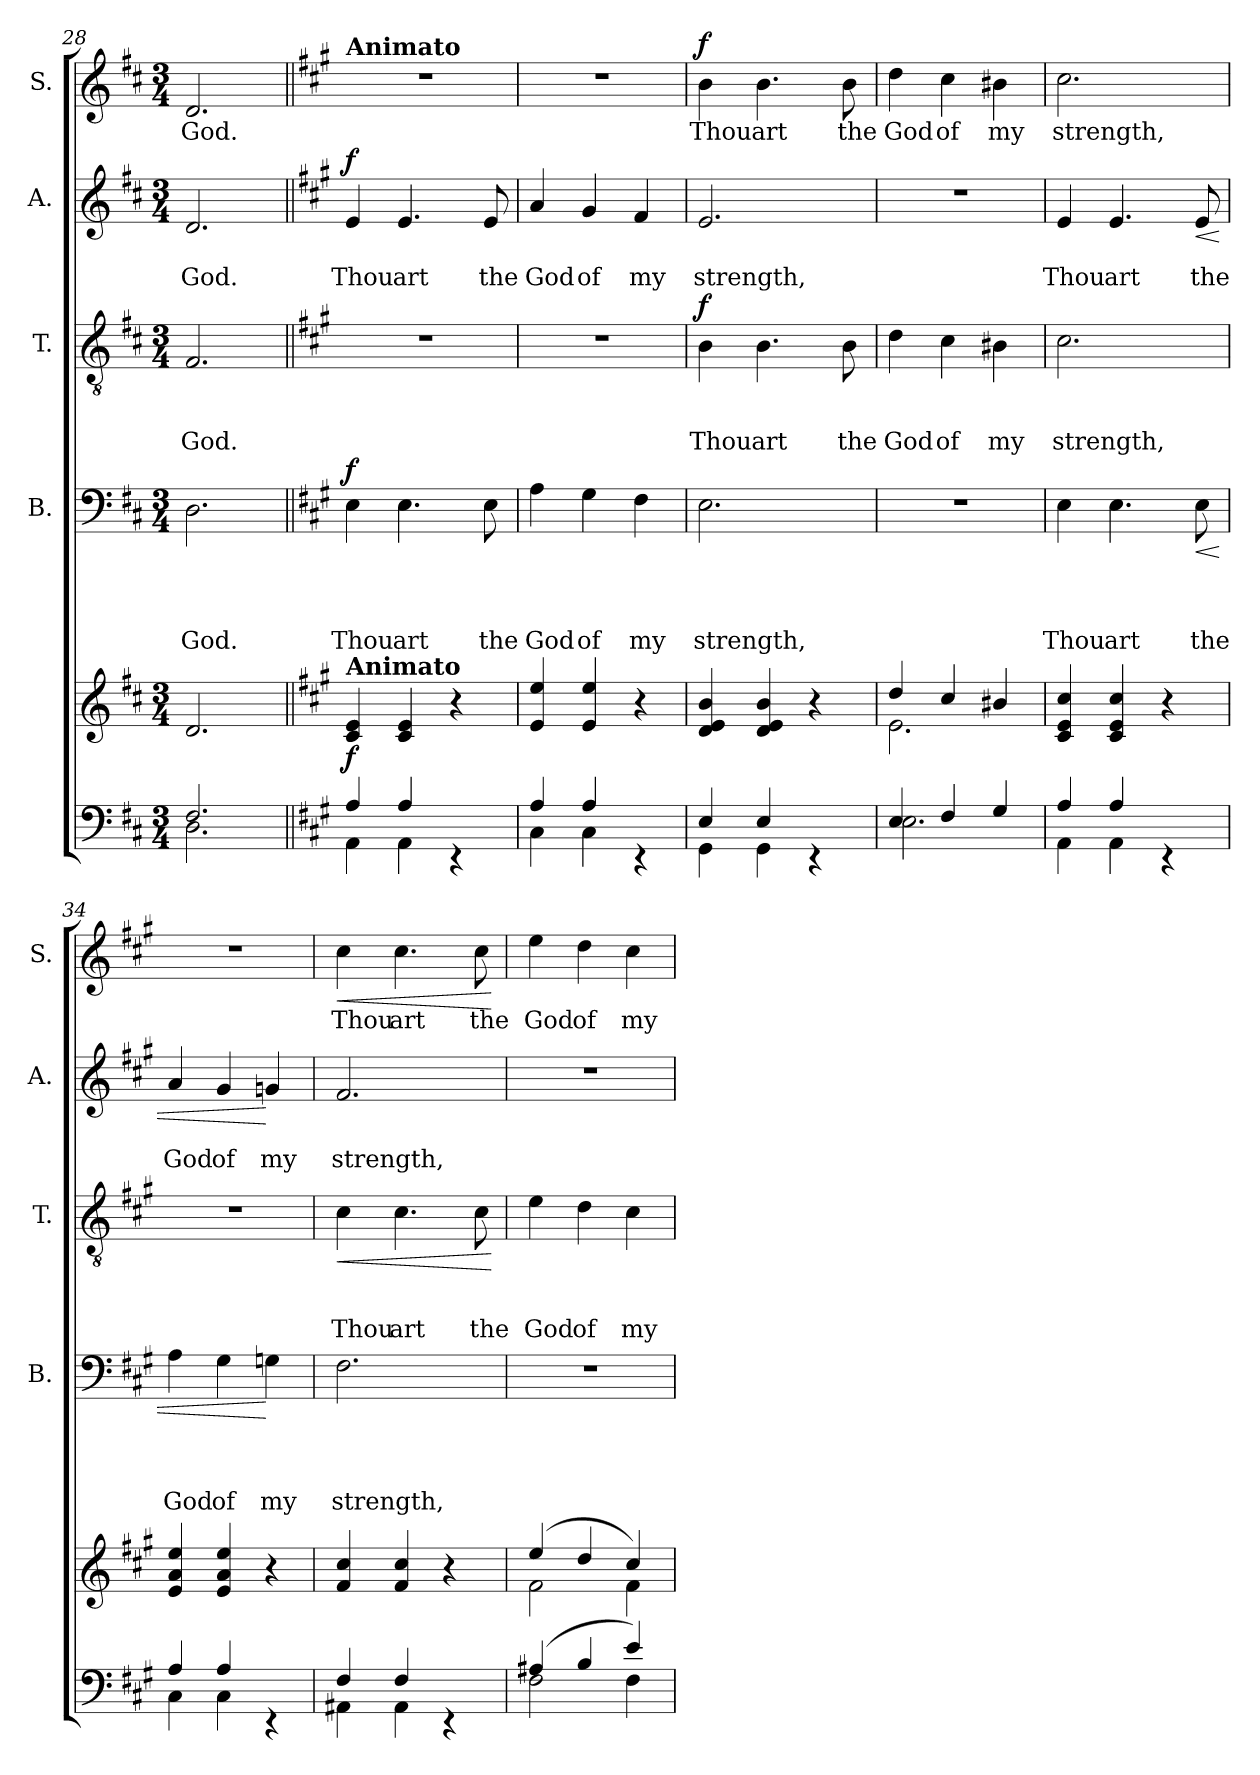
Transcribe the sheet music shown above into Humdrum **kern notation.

**kern	**kern	**dynam	**kern	**text	**text	**text	**text	**dynam	**kern	**text	**text	**text	**dynam	**kern	**text	**text	**dynam	**kern	**text	**dynam
*part6	*part5	*part5	*part4	*part4	*part4	*part4	*part4	*part4	*part3	*part3	*part3	*part3	*part3	*part2	*part2	*part2	*part2	*part1	*part1	*part1
*staff6	*staff5	*staff5	*staff4	*staff4	*staff4	*staff4	*staff4	*staff4	*staff3	*staff3	*staff3	*staff3	*staff3	*staff2	*staff2	*staff2	*staff2	*staff1	*staff1	*staff1
*	*	*	*I"B.	*	*	*	*	*	*I"T.	*	*	*	*	*I"A.	*	*	*	*I"S.	*	*
*	*	*	*I'B.	*	*	*	*	*	*I'T.	*	*	*	*	*I'A.	*	*	*	*I'S.	*	*
*clefF4	*clefG2	*	*clefF4	*	*	*	*	*	*clefGv2	*	*	*	*	*clefG2	*	*	*	*clefG2	*	*
*k[f#c#]	*k[f#c#]	*	*k[f#c#]	*	*	*	*	*	*k[f#c#]	*	*	*	*	*k[f#c#]	*	*	*	*k[f#c#]	*	*
*D:	*D:	*	*D:	*	*	*	*	*	*D:	*	*	*	*	*D:	*	*	*	*D:	*	*
*M3/4	*M3/4	*	*M3/4	*	*	*	*	*	*M3/4	*	*	*	*	*M3/4	*	*	*	*M3/4	*	*
=28	=28	=28	=28	=28	=28	=28	=28	=28	=28	=28	=28	=28	=28	=28	=28	=28	=28	=28	=28	=28
*^	*	*	*	*	*	*	*	*	*	*	*	*	*	*	*	*	*	*	*	*
!	!	!	!	!	!	!	!	!LO:LY:b	!	!	!	!	!LO:LY:b	!	!	!	!LO:LY:b	!	!	!LO:LY:b	!
2.F#/	2.D\	2.d/	.	2.D\	.	.	.	God.	.	2.F#/	.	.	God.	.	2.d/	.	God.	.	2.d/	God.	.
=29||	=29||	=29||	=29||	=29||	=29||	=29||	=29||	=29||	=29||	=29||	=29||	=29||	=29||	=29||	=29||	=29||	=29||	=29||	=29||	=29||	=29||
*k[f#c#g#]	*	*k[f#c#g#]	*	*k[f#c#g#]	*	*	*	*	*	*k[f#c#g#]	*	*	*	*	*k[f#c#g#]	*	*	*	*k[f#c#g#]	*	*
*A:	*	*A:	*	*A:	*	*	*	*	*	*A:	*	*	*	*	*A:	*	*	*	*A:	*	*
!	!	!	!	!	!	!	!	!	!	!	!	!	!	!	!	!	!	!	!LO:TX:a:B:t=Animato	!	!
!	!	!LO:TX:a:B:t=Animato	!	!	!	!	!	!	!	!	!	!	!	!	!	!	!	!	!	!	!
!	!	!	!LO:DY:b	!	!	!	!	!LO:LY:b	!LO:DY:a	!LO:N:vis=1	!	!	!	!	!	!	!LO:LY:b	!LO:DY:a	!LO:N:vis=1	!	!
4A/	4AA\	4c#/ 4e/	f	4E\	.	.	.	Thou	f	2.r	.	.	.	.	4e/	.	Thou	f	2.r	.	.
!	!	!	!	!	!	!	!	!LO:LY:b	!	!	!	!	!	!	!	!	!LO:LY:b	!	!	!	!
4A/	4AA\	4c#/ 4e/	.	4.E\	.	.	.	art	.	.	.	.	.	.	4.e/	.	art	.	.	.	.
4rEE	4ryy	4r	.	.	.	.	.	.	.	.	.	.	.	.	.	.	.	.	.	.	.
!	!	!	!	!	!	!	!	!LO:LY:b	!	!	!	!	!	!	!	!	!LO:LY:b	!	!	!	!
.	.	.	.	8E\	.	.	.	the	.	.	.	.	.	.	8e/	.	the	.	.	.	.
=30	=30	=30	=30	=30	=30	=30	=30	=30	=30	=30	=30	=30	=30	=30	=30	=30	=30	=30	=30	=30	=30
!	!	!	!	!	!	!	!	!LO:LY:b	!	!LO:N:vis=1	!	!	!	!	!	!	!LO:LY:b	!	!LO:N:vis=1	!	!
4A/	4C#\	4e/ 4ee/	.	4A\	.	.	.	God	.	2.r	.	.	.	.	4a/	.	God	.	2.r	.	.
!	!	!	!	!	!	!	!	!LO:LY:b	!	!	!	!	!	!	!	!	!LO:LY:b	!	!	!	!
4A/	4C#\	4e/ 4ee/	.	4G#\	.	.	.	of	.	.	.	.	.	.	4g#/	.	of	.	.	.	.
!	!	!	!	!	!	!	!	!LO:LY:b	!	!	!	!	!	!	!	!	!LO:LY:b	!	!	!	!
4rEE	4ryy	4r	.	4F#\	.	.	.	my	.	.	.	.	.	.	4f#/	.	my	.	.	.	.
=31	=31	=31	=31	=31	=31	=31	=31	=31	=31	=31	=31	=31	=31	=31	=31	=31	=31	=31	=31	=31	=31
!	!	!	!	!	!	!	!	!LO:LY:b	!	!	!	!	!LO:LY:b	!LO:DY:a	!	!	!LO:LY:b	!	!	!LO:LY:b	!LO:DY:a
4E/	4GG#\	4d/ 4e/ 4b/	.	2.E\	.	.	.	strength,	.	4B\	.	.	Thou	f	2.e/	.	strength,	.	4b\	Thou	f
!	!	!	!	!	!	!	!	!	!	!	!	!	!LO:LY:b	!	!	!	!	!	!	!LO:LY:b	!
4E/	4GG#\	4d/ 4e/ 4b/	.	.	.	.	.	.	.	4.B\	.	.	art	.	.	.	.	.	4.b\	art	.
4rEE	4ryy	4r	.	.	.	.	.	.	.	.	.	.	.	.	.	.	.	.	.	.	.
!	!	!	!	!	!	!	!	!	!	!	!	!	!LO:LY:b	!	!	!	!	!	!	!LO:LY:b	!
.	.	.	.	.	.	.	.	.	.	8B\	.	.	the	.	.	.	.	.	8b\	the	.
=32	=32	=32	=32	=32	=32	=32	=32	=32	=32	=32	=32	=32	=32	=32	=32	=32	=32	=32	=32	=32	=32
*	*	*^	*	*	*	*	*	*	*	*	*	*	*	*	*	*	*	*	*	*	*
!	!	!	!	!	!LO:N:vis=1	!	!	!	!	!	!	!	!	!LO:LY:b	!	!LO:N:vis=1	!	!	!	!	!LO:LY:b	!
4E/	2.E\	4dd/	2.e\	.	2.r	.	.	.	.	.	4d\	.	.	God	.	2.r	.	.	.	4dd\	God	.
!	!	!	!	!	!	!	!	!	!	!	!	!	!	!LO:LY:b	!	!	!	!	!	!	!LO:LY:b	!
4F#/	.	4cc#/	.	.	.	.	.	.	.	.	4c#\	.	.	of	.	.	.	.	.	4cc#\	of	.
!	!	!	!	!	!	!	!	!	!	!	!	!	!	!LO:LY:b	!	!	!	!	!	!	!LO:LY:b	!
4G#/	.	4b#X/	.	.	.	.	.	.	.	.	4B#X\	.	.	my	.	.	.	.	.	4b#X\	my	.
*	*	*v	*v	*	*	*	*	*	*	*	*	*	*	*	*	*	*	*	*	*	*	*
!!LO:PB:g=z
=33	=33	=33	=33	=33	=33	=33	=33	=33	=33	=33	=33	=33	=33	=33	=33	=33	=33	=33	=33	=33	=33
!	!	!	!	!	!	!	!	!LO:LY:b	!	!	!	!	!LO:LY:b	!	!	!	!LO:LY:b	!	!	!LO:LY:b	!
4A/	4AA\	4c#/ 4e/ 4cc#/	.	4E\	.	.	.	Thou	.	2.c#\	.	.	strength,	.	4e/	.	Thou	.	2.cc#\	strength,	.
!	!	!	!	!	!	!	!	!LO:LY:b	!	!	!	!	!	!	!	!	!LO:LY:b	!	!	!	!
4A/	4AA\	4c#/ 4e/ 4cc#/	.	4.E\	.	.	.	art	.	.	.	.	.	.	4.e/	.	art	.	.	.	.
4rEE	4ryy	4r	.	.	.	.	.	.	.	.	.	.	.	.	.	.	.	.	.	.	.
!	!	!	!	!	!	!	!	!LO:LY:b	!LO:HP:b	!	!	!	!	!	!	!	!LO:LY:b	!LO:HP:b	!	!	!
.	.	.	.	8E\	.	.	.	the	<	.	.	.	.	.	8e/	.	the	<	.	.	.
=34	=34	=34	=34	=34	=34	=34	=34	=34	=34	=34	=34	=34	=34	=34	=34	=34	=34	=34	=34	=34	=34
!	!	!	!	!	!	!	!	!LO:LY:b	!	!LO:N:vis=1	!	!	!	!	!	!	!LO:LY:b	!	!LO:N:vis=1	!	!
4A/	4C#\	4e/ 4a/ 4ee/	.	4A\	.	.	.	God	.	2.r	.	.	.	.	4a/	.	God	.	2.r	.	.
!	!	!	!	!	!	!	!	!LO:LY:b	!	!	!	!	!	!	!	!	!LO:LY:b	!	!	!	!
4A/	4C#\	4e/ 4a/ 4ee/	.	4G#\	.	.	.	of	.	.	.	.	.	.	4g#/	.	of	.	.	.	.
!	!	!	!	!	!	!	!	!LO:LY:b	!	!	!	!	!	!	!	!	!LO:LY:b	!	!	!	!
4rEE	4ryy	4r	.	4Gn\	.	.	.	my	[	.	.	.	.	.	4gn/	.	my	[	.	.	.
=35	=35	=35	=35	=35	=35	=35	=35	=35	=35	=35	=35	=35	=35	=35	=35	=35	=35	=35	=35	=35	=35
!	!	!	!	!	!	!	!	!LO:LY:b	!	!	!	!	!LO:LY:b	!LO:HP:b	!	!	!LO:LY:b	!	!	!LO:LY:b	!LO:HP:b
4F#/	4AA#X\	4f#/ 4cc#/	.	2.F#\	.	.	.	strength,	.	4c#\	.	.	Thou	<	2.f#/	.	strength,	.	4cc#\	Thou	<
!	!	!	!	!	!	!	!	!	!	!	!	!	!LO:LY:b	!	!	!	!	!	!	!LO:LY:b	!
4F#/	4AA#\	4f#/ 4cc#/	.	.	.	.	.	.	.	4.c#\	.	.	art	.	.	.	.	.	4.cc#\	art	.
4rEE	4ryy	4r	.	.	.	.	.	.	.	.	.	.	.	.	.	.	.	.	.	.	.
!	!	!	!	!	!	!	!	!	!	!	!	!	!LO:LY:b	!	!	!	!	!	!	!LO:LY:b	!
.	.	.	.	.	.	.	.	.	.	8c#\	.	.	the	.	.	.	.	.	8cc#\	the	.
*v	*v	*	*	*	*	*	*	*	*	*	*	*	*	*	*	*	*	*	*	*	*
.	.	.	.	.	.	.	.	.	.	.	.	.	[	.	.	.	.	.	.	[
=36	=36	=36	=36	=36	=36	=36	=36	=36	=36	=36	=36	=36	=36	=36	=36	=36	=36	=36	=36	=36
*^	*^	*	*	*	*	*	*	*	*	*	*	*	*	*	*	*	*	*	*	*
!	!	!	!	!	!LO:N:vis=1	!	!	!	!	!	!	!	!	!LO:LY:b	!	!LO:N:vis=1	!	!	!	!	!LO:LY:b	!
(4A#X/	2F#\	(4ee/	2f#\	.	2.r	.	.	.	.	.	4e\	.	.	God	.	2.r	.	.	.	4ee\	God	.
!	!	!	!	!	!	!	!	!	!	!	!	!	!	!LO:LY:b	!	!	!	!	!	!	!LO:LY:b	!
4B/	.	4dd/	.	.	.	.	.	.	.	.	4d\	.	.	of	.	.	.	.	.	4dd\	of	.
!	!	!	!	!	!	!	!	!	!	!	!	!	!	!LO:LY:b	!	!	!	!	!	!	!LO:LY:b	!
4e/)	4F#\	4cc#/)	4f#\	.	.	.	.	.	.	.	4c#\	.	.	my	.	.	.	.	.	4cc#\	my	.
*v	*v	*	*	*	*	*	*	*	*	*	*	*	*	*	*	*	*	*	*	*	*	*
*	*v	*v	*	*	*	*	*	*	*	*	*	*	*	*	*	*	*	*	*	*	*
=	=	=	=	=	=	=	=	=	=	=	=	=	=	=	=	=	=	=	=	=
*-	*-	*-	*-	*-	*-	*-	*-	*-	*-	*-	*-	*-	*-	*-	*-	*-	*-	*-	*-	*-
